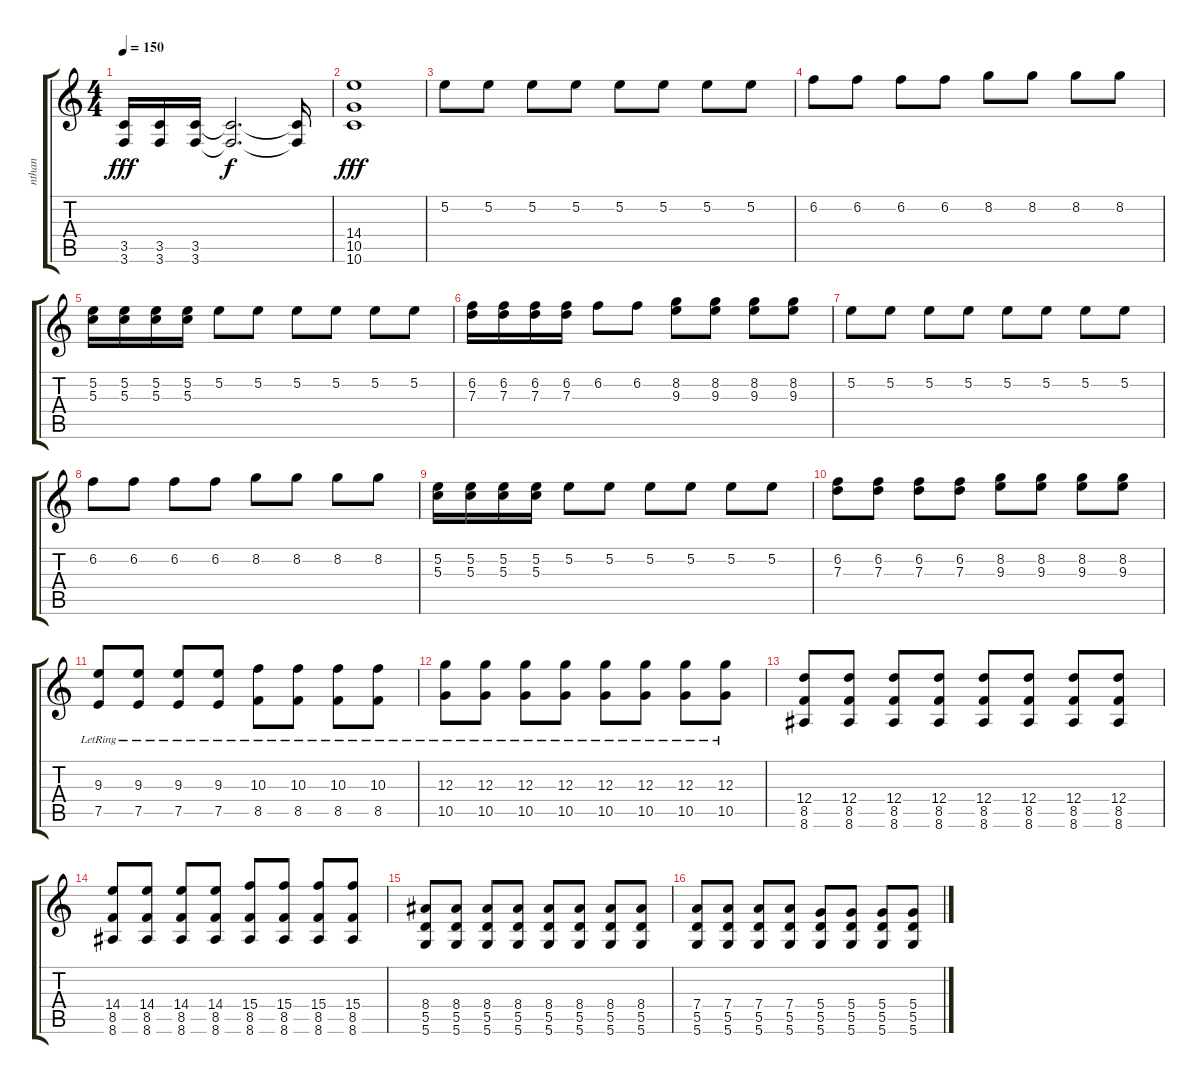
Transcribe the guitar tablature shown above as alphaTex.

\track ("nthan" "nthan") {instrument distortionguitar}
\staff {score tabs}
\tuning (E4 B3 G3 D3 A2 D2) {hide}
\ts (4 4)
\tempo 150
\clef g2
\ks c
(3.5 3.6).16{dy fff} (3.5 3.6).16 (3.5 3.6).16 (3.5{t} 3.6{t}).2{d dy f} (3.5{t} 3.6{t}).16 |
(14.4 10.5 10.6).1{dy fff} |
5.2.8 5.2.8 5.2.8 5.2.8 5.2.8 5.2.8 5.2.8 5.2.8 |
6.2.8 6.2.8 6.2.8 6.2.8 8.2.8 8.2.8 8.2.8 8.2.8 |
(5.2 5.3).16 (5.2 5.3).16 (5.2 5.3).16 (5.2 5.3).16 5.2.8 5.2.8 5.2.8 5.2.8 5.2.8 5.2.8 |
(6.2 7.3).16 (6.2 7.3).16 (6.2 7.3).16 (6.2 7.3).16 6.2.8 6.2.8 (8.2 9.3).8 (8.2 9.3).8 (8.2 9.3).8 (8.2 9.3).8 |
5.2.8 5.2.8 5.2.8 5.2.8 5.2.8 5.2.8 5.2.8 5.2.8 |
6.2.8 6.2.8 6.2.8 6.2.8 8.2.8 8.2.8 8.2.8 8.2.8 |
(5.2 5.3).16 (5.2 5.3).16 (5.2 5.3).16 (5.2 5.3).16 5.2.8 5.2.8 5.2.8 5.2.8 5.2.8 5.2.8 |
(6.2 7.3).8 (6.2 7.3).8 (6.2 7.3).8 (6.2 7.3).8 (8.2 9.3).8 (8.2 9.3).8 (8.2 9.3).8 (8.2 9.3).8 |
(9.3{lr} 7.5{lr}).8 (9.3{lr} 7.5{lr}).8 (9.3{lr} 7.5{lr}).8 (9.3{lr} 7.5{lr}).8 (10.3{lr} 8.5{lr}).8 (10.3{lr} 8.5{lr}).8 (10.3{lr} 8.5{lr}).8 (10.3{lr} 8.5{lr}).8 |
(12.3{lr} 10.5{lr}).8 (12.3{lr} 10.5{lr}).8 (12.3{lr} 10.5{lr}).8 (12.3{lr} 10.5{lr}).8 (12.3{lr} 10.5{lr}).8 (12.3{lr} 10.5{lr}).8 (12.3{lr} 10.5{lr}).8 (12.3{lr} 10.5).8 |
(12.4 8.5 8.6).8 (12.4 8.5 8.6).8 (12.4 8.5 8.6).8 (12.4 8.5 8.6).8 (12.4 8.5 8.6).8 (12.4 8.5 8.6).8 (12.4 8.5 8.6).8 (12.4 8.5 8.6).8 |
(14.4 8.5 8.6).8 (14.4 8.5 8.6).8 (14.4 8.5 8.6).8 (14.4 8.5 8.6).8 (15.4 8.5 8.6).8 (15.4 8.5 8.6).8 (15.4 8.5 8.6).8 (15.4 8.5 8.6).8 |
(8.4 5.5 5.6).8 (8.4 5.5 5.6).8 (8.4 5.5 5.6).8 (8.4 5.5 5.6).8 (8.4 5.5 5.6).8 (8.4 5.5 5.6).8 (8.4 5.5 5.6).8 (8.4 5.5 5.6).8 |
(7.4 5.5 5.6).8 (7.4 5.5 5.6).8 (7.4 5.5 5.6).8 (7.4 5.5 5.6).8 (5.4 5.5 5.6).8 (5.4 5.5 5.6).8 (5.4 5.5 5.6).8 (5.4 5.5 5.6).8
